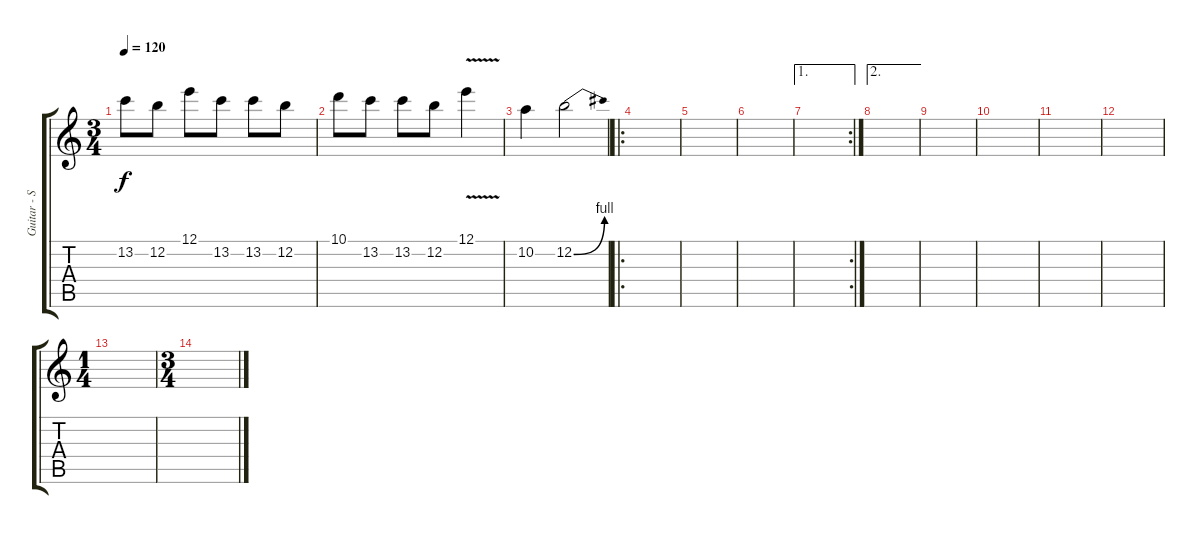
\track ("Guitar - Solo" "Guitar - S") {instrument overdrivenguitar}
\staff {score tabs}
\tuning (E4 B3 G3 D3 A2 E2) {hide}
\ts (3 4)
\tempo 120
\clef g2
\ks c
13.2.8{dy f} 12.2.8 12.1.8 13.2.8 13.2.8 12.2.8 |
10.1.8 13.2.8 13.2.8 12.2.8 12.1{v}.4 |
10.2.4 12.2{be (bend 0 0 60 4)}.2 |
\ro
|
|
|
\ae 1
\rc 2
|
\ae 2
|
|
|
|
|
\ts (1 4)
|
\ts (3 4)
